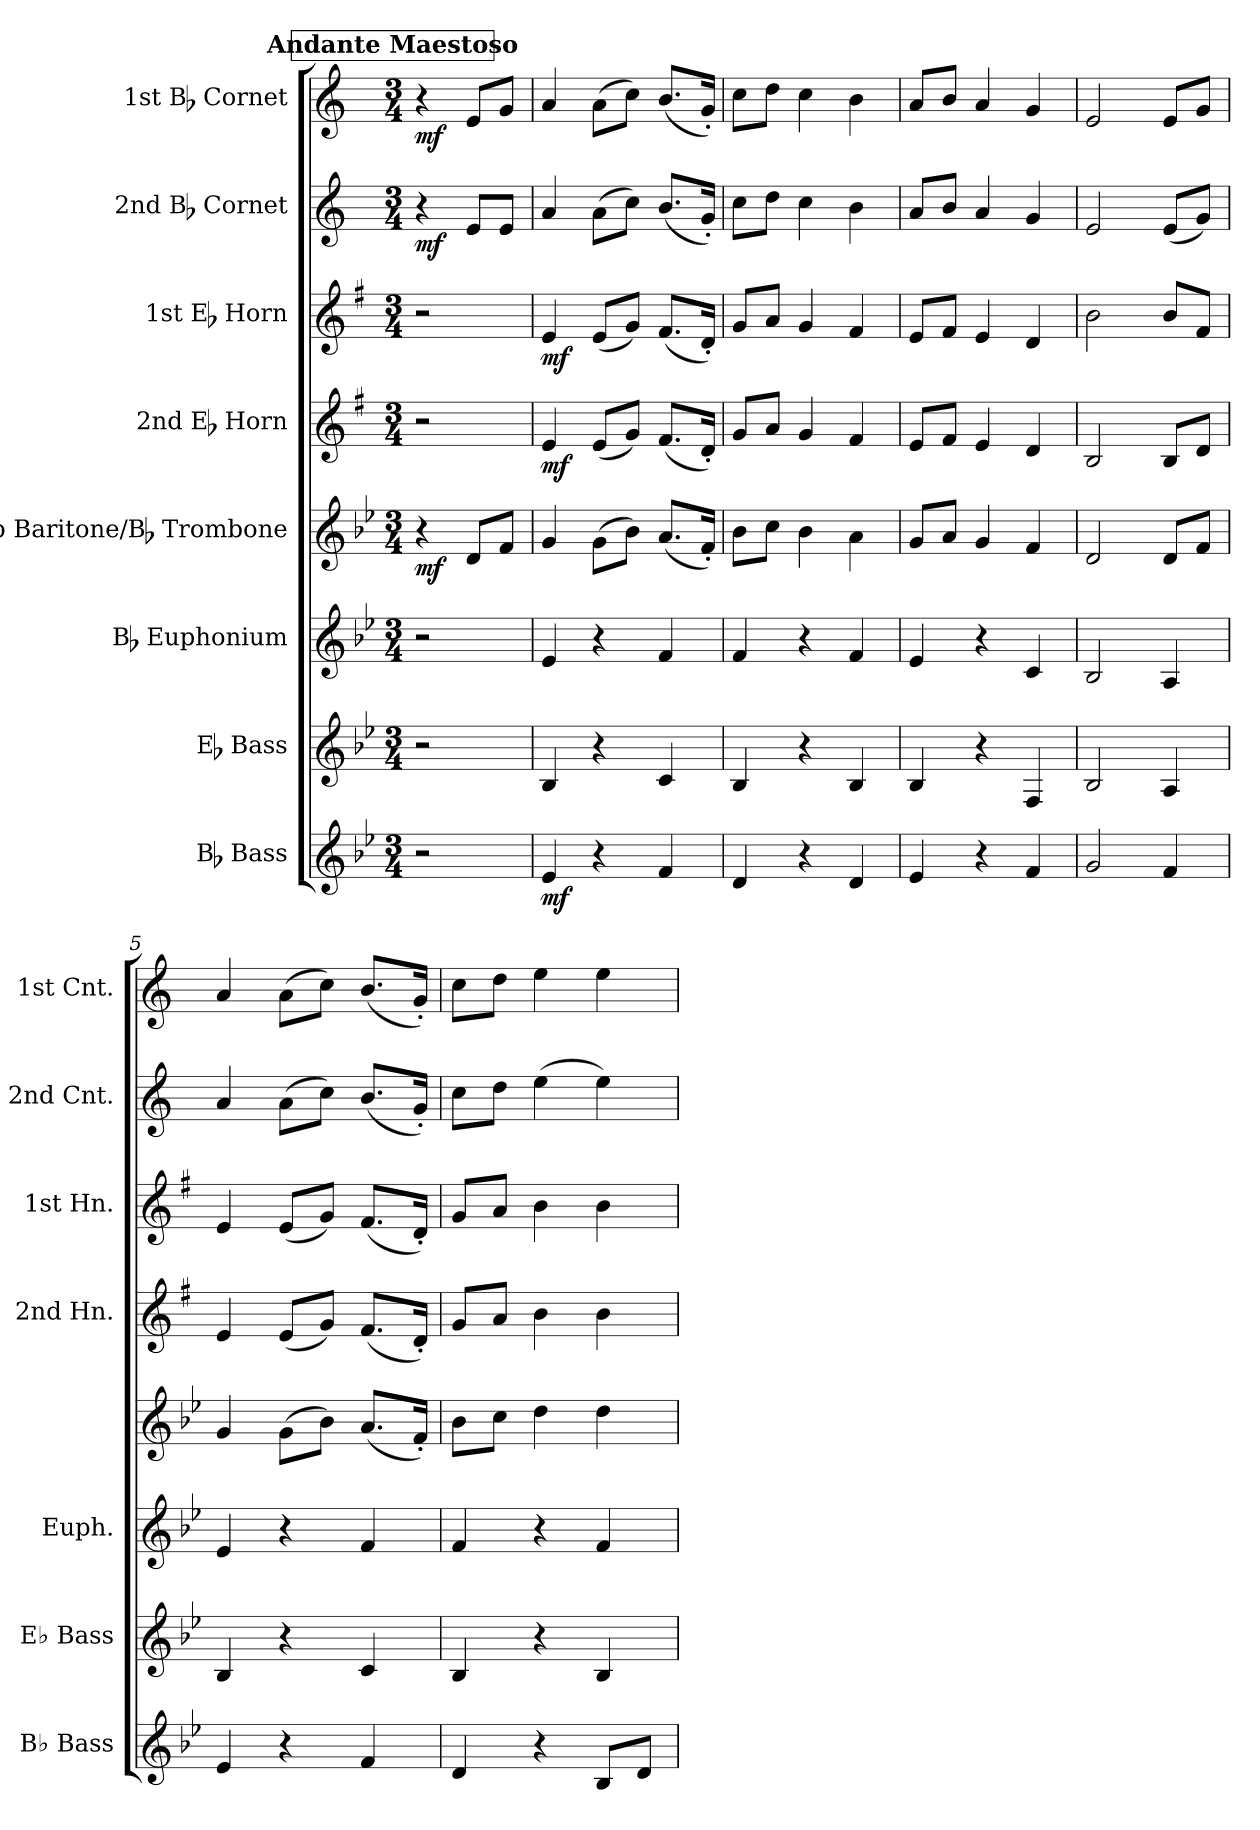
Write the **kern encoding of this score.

**kern	**dynam	**kern	**dynam	**kern	**dynam	**kern	**dynam	**kern	**dynam	**kern	**dynam	**kern	**dynam	**kern	**dynam
*part8	*part8	*part7	*part7	*part6	*part6	*part5	*part5	*part4	*part4	*part3	*part3	*part2	*part2	*part1	*part1
*staff8	*staff8	*staff7	*staff7	*staff6	*staff6	*staff5	*staff5	*staff4	*staff4	*staff3	*staff3	*staff2	*staff2	*staff1	*staff1
*I"Bb Bass	*	*I"Eb Bass	*	*I"Bb Euphonium	*	*I"Bb Baritone/Bb Trombone	*	*I"2nd Eb Horn	*	*I"1st Eb Horn	*	*I"2nd Bb Cornet	*	*I"1st Bb Cornet	*
*I'Bb Bass	*	*I'Eb Bass	*	*I'Euph.	*	*	*	*I'2nd Hn.	*	*I'1st Hn.	*	*I'2nd Cnt.	*	*I'1st Cnt.	*
*clefG2	*	*clefG2	*	*clefG2	*	*clefG2	*	*clefG2	*	*clefG2	*	*clefG2	*	*clefG2	*
*ITrd15c26	*	*ITrd12c21	*	*ITrd8c14	*	*ITrd8c14	*	*ITrd5c9	*	*ITrd5c9	*	*ITrd1c2	*	*ITrd1c2	*
*k[b-e-]	*	*k[b-e-]	*	*k[b-e-]	*	*k[b-e-]	*	*k[b-e-]	*	*k[b-e-]	*	*k[b-e-]	*	*k[b-e-]	*
*M3/4	*	*M3/4	*	*M3/4	*	*M3/4	*	*M3/4	*	*M3/4	*	*M3/4	*	*M3/4	*
*MM80	*	*MM80	*	*MM80	*	*MM80	*	*MM80	*	*MM80	*	*MM80	*	*MM80	*
!!LO:REH:place=s1:a:B:fs=14:t=Andante Maestoso
=	=	=	=	=	=	=	=	=	=	=	=	=	=	=	=
!	!	!	!	!	!	!	!LO:DY:b	!	!	!	!	!	!LO:DY:b	!	!LO:DY:b
2r	.	2r	.	2r	.	4r	mf	2r	.	2r	.	4r	mf	4r	mf
.	.	.	.	.	.	8D/L	.	.	.	.	.	8d/L	.	8d/L	.
.	.	.	.	.	.	8F/J	.	.	.	.	.	8d/J	.	8f/J	.
=1	=1	=1	=1	=1	=1	=1	=1	=1	=1	=1	=1	=1	=1	=1	=1
!	!LO:DY:b	!	!LO:DY:b	!	!	!	!	!	!	!	!	!	!	!	!
!	!	!	!LO:DY:n=1:b	!	!	!	!	!	!	!	!	!	!	!	!
!	!	!	!LO:DY:n=2:b	!	!	!	!	!	!	!	!	!	!	!	!
!	!	!	!LO:DY:n=3:b	!	!LO:DY:b	!	!	!	!	!	!	!	!	!	!
!	!	!	!	!	!LO:DY:n=1:b	!	!	!	!	!	!	!	!	!	!
!	!	!	!	!	!LO:DY:n=2:b	!	!	!	!	!	!	!	!	!	!
!	!	!	!	!	!LO:DY:n=3:b	!	!	!	!LO:DY:b	!	!LO:DY:b	!	!	!	!
4EE-/	mf	4BB-/	mf mf mf mf	4E-/	mf mf mf mf	4G/	.	4G/	mf	4G/	mf	4g/	.	4g/	.
4r	.	4r	.	4r	.	(8G\L	.	(8G/L	.	(8G/L	.	(8g\L	.	(8g\L	.
.	.	.	.	.	.	8B-\J)	.	8B-/J)	.	8B-/J)	.	8b-\J)	.	8b-\J)	.
4FF/	.	4C/	.	4F/	.	(8.A/L	.	(8.A/L	.	(8.A/L	.	(8.a/L	.	(8.a/L	.
.	.	.	.	.	.	16F'/Jk)	.	16F'/Jk)	.	16F'/Jk)	.	16f'/Jk)	.	16f'/Jk)	.
=2	=2	=2	=2	=2	=2	=2	=2	=2	=2	=2	=2	=2	=2	=2	=2
4DD/	.	4BB-/	.	4F/	.	8B-\L	.	8B-/L	.	8B-/L	.	8b-\L	.	8b-\L	.
.	.	.	.	.	.	8c\J	.	8c/J	.	8c/J	.	8cc\J	.	8cc\J	.
4r	.	4r	.	4r	.	4B-\	.	4B-/	.	4B-/	.	4b-\	.	4b-\	.
4DD/	.	4BB-/	.	4F/	.	4A\	.	4A/	.	4A/	.	4a\	.	4a\	.
=3	=3	=3	=3	=3	=3	=3	=3	=3	=3	=3	=3	=3	=3	=3	=3
4EE-/	.	4BB-/	.	4E-/	.	8G/L	.	8G/L	.	8G/L	.	8g/L	.	8g/L	.
.	.	.	.	.	.	8A/J	.	8A/J	.	8A/J	.	8a/J	.	8a/J	.
4r	.	4r	.	4r	.	4G/	.	4G/	.	4G/	.	4g/	.	4g/	.
4FF/	.	4FF/	.	4C/	.	4F/	.	4F/	.	4F/	.	4f/	.	4f/	.
=4	=4	=4	=4	=4	=4	=4	=4	=4	=4	=4	=4	=4	=4	=4	=4
2GG/	.	2BB-/	.	2BB-/	.	2D/	.	2D/	.	2d\	.	2d/	.	2d/	.
4FF/	.	4AA/	.	4AA/	.	8D/L	.	8D/L	.	8d/L	.	(8d/L	.	8d/L	.
.	.	.	.	.	.	8F/J	.	8F/J	.	8A/J	.	8f/J)	.	8f/J	.
=5	=5	=5	=5	=5	=5	=5	=5	=5	=5	=5	=5	=5	=5	=5	=5
4EE-/	.	4BB-/	.	4E-/	.	4G/	.	4G/	.	4G/	.	4g/	.	4g/	.
4r	.	4r	.	4r	.	(8G\L	.	(8G/L	.	(8G/L	.	(8g\L	.	(8g\L	.
.	.	.	.	.	.	8B-\J)	.	8B-/J)	.	8B-/J)	.	8b-\J)	.	8b-\J)	.
4FF/	.	4C/	.	4F/	.	(8.A/L	.	(8.A/L	.	(8.A/L	.	(8.a/L	.	(8.a/L	.
.	.	.	.	.	.	16F'/Jk)	.	16F'/Jk)	.	16F'/Jk)	.	16f'/Jk)	.	16f'/Jk)	.
=6	=6	=6	=6	=6	=6	=6	=6	=6	=6	=6	=6	=6	=6	=6	=6
4DD/	.	4BB-/	.	4F/	.	8B-\L	.	8B-/L	.	8B-/L	.	8b-\L	.	8b-\L	.
.	.	.	.	.	.	8c\J	.	8c/J	.	8c/J	.	8cc\J	.	8cc\J	.
4r	.	4r	.	4r	.	4d\	.	4d\	.	4d\	.	(4dd\	.	4dd\	.
8BBB-/L	.	4BB-/	.	4F/	.	4d\	.	4d\	.	4d\	.	4dd\)	.	4dd\	.
8DD/J	.	.	.	.	.	.	.	.	.	.	.	.	.	.	.
=	=	=	=	=	=	=	=	=	=	=	=	=	=	=	=
*-	*-	*-	*-	*-	*-	*-	*-	*-	*-	*-	*-	*-	*-	*-	*-
